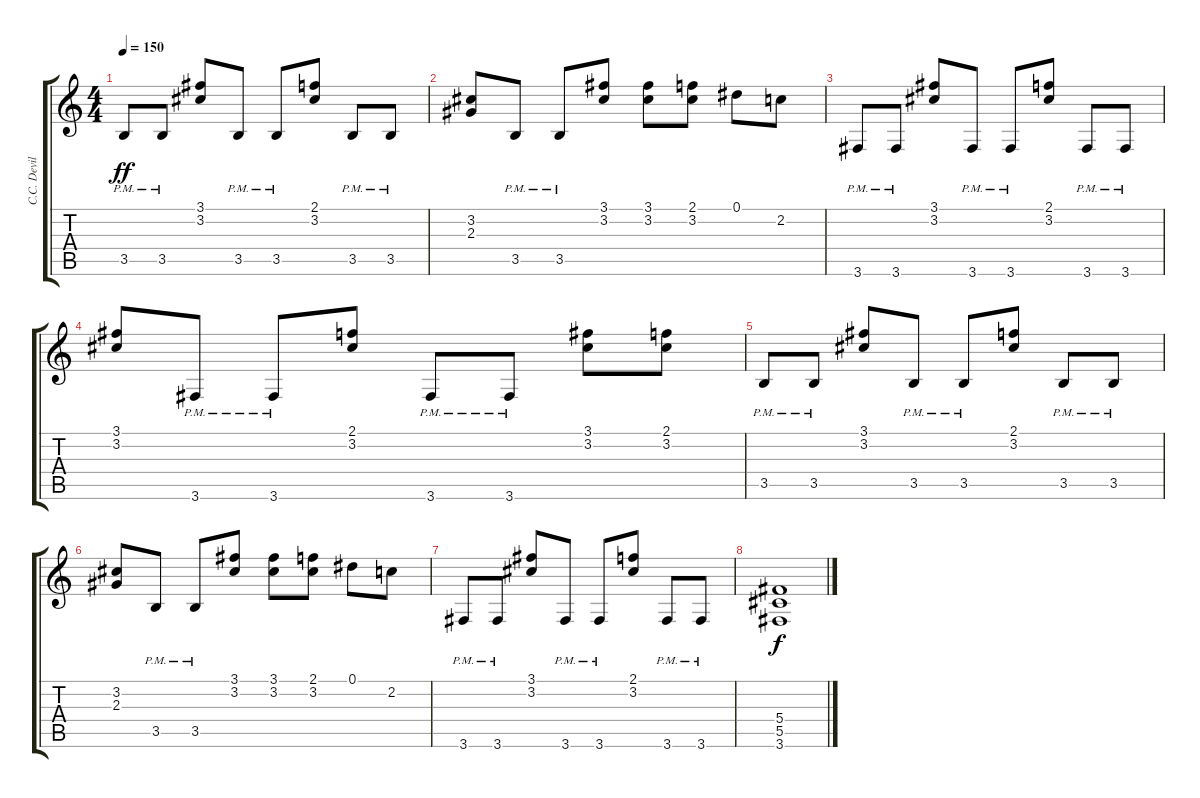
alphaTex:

\track ("C.C. Deville ( Rythm )" "C.C. Devil") {instrument distortionguitar}
\staff {score tabs}
\tuning (Eb4 Bb3 Gb3 Db3 Ab2 Eb2) {hide}
\ts (4 4)
\tempo 150
\clef g2
\ks c
3.5{pm}.8{dy ff} 3.5{pm}.8 (3.1 3.2).8 3.5{pm}.8 3.5{pm}.8 (2.1 3.2).8 3.5{pm}.8 3.5{pm}.8 |
(3.2 2.3).8 3.5{pm}.8 3.5{pm}.8 (3.1 3.2).8 (3.1 3.2).8 (2.1 3.2).8 0.1.8 2.2.8 |
3.6{pm}.8 3.6{pm}.8 (3.1 3.2).8 3.6{pm}.8 3.6{pm}.8 (2.1 3.2).8 3.6{pm}.8 3.6{pm}.8 |
(3.1 3.2).8 3.6{pm}.8 3.6{pm}.8 (2.1 3.2).8 3.6{pm}.8 3.6{pm}.8 (3.1 3.2).8 (2.1 3.2).8 |
3.5{pm}.8 3.5{pm}.8 (3.1 3.2).8 3.5{pm}.8 3.5{pm}.8 (2.1 3.2).8 3.5{pm}.8 3.5{pm}.8 |
(3.2 2.3).8 3.5{pm}.8 3.5{pm}.8 (3.1 3.2).8 (3.1 3.2).8 (2.1 3.2).8 0.1.8 2.2.8 |
3.6{pm}.8 3.6{pm}.8 (3.1 3.2).8 3.6{pm}.8 3.6{pm}.8 (2.1 3.2).8 3.6{pm}.8 3.6{pm}.8 |
(5.4 5.5 3.6).1{dy f}
